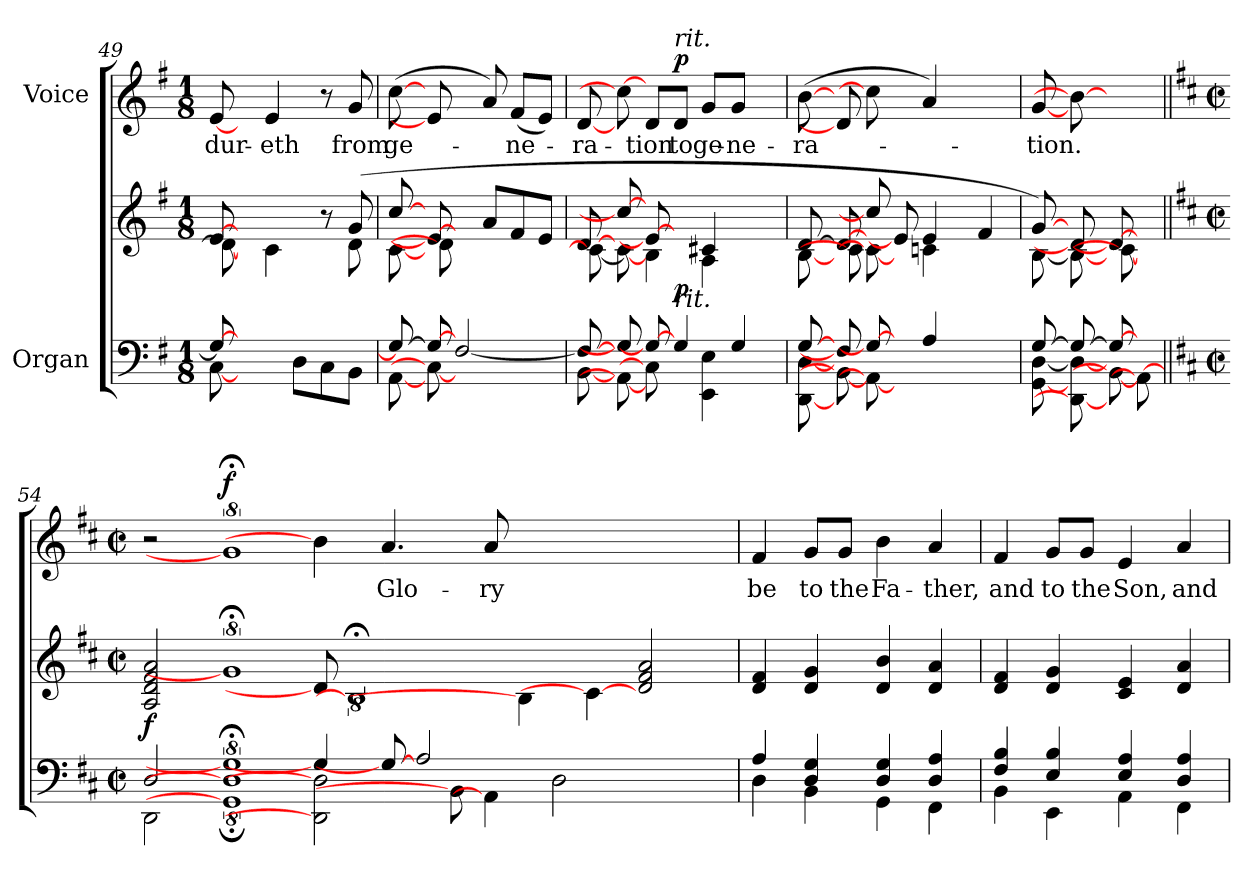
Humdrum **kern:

**kern	**kern	**dynam	**kern	**text	**dynam
*part2	*part2	*part2	*part1	*part1	*part1
*staff3	*staff2	*staff2/3	*staff1	*staff1	*staff1
*I"Organ	*	*	*I"Voice	*	*
*clefF4	*clefG2	*	*clefG2	*	*
*k[f#]	*k[f#]	*	*k[f#]	*	*
*G:	*G:	*	*G:	*	*
*M1/8	*M1/8	*	*M1/8	*	*
=49	=49	=49	=49	=49	=49
*^	*^	*	*	*	*
!	!	!	!	!	!	!LO:LY:b:color=#000000	!
8Gi/_>	[8Ci\	[8ei/	8di\_<	.	[8ei/	-dur-	.
2ryy	4ryy	4.ryy	8ryy	.	8ryy	.	.
!	!	!	!	!	!	!LO:LY:b:color=#000000	!
.	.	.	4ci\	.	4ei/	-eth	.
.	8Di\L	.	.	.	.	.	.
.	8Ci\	8r	8ryy	.	8r	.	.
!	!	!	!	!	!	!LO:LY:b:color=#000000	!
8ryy	8BBi\J	(8gi/	8di\	.	8gi/	from	.
=50	=50	=50	=50	=50	=50	=50	=50
!	!	!	!	!	!	!LO:LY:b:color=#000000	!
8Gi/_>	[8AAi\	[8cci/	[<8ci\	.	([8cci\	ge-	.
8Gi/_	8Ci\_	8ei/_	8di\]	.	8ei/]	.	.
[>2F#i/	2ryy	8ryy	2ryy	.	8ryy	.	.
.	.	8ai/L	.	.	8ai/)	.	.
!	!	!	!	!	!	!LO:LY:b:color=#000000	!
.	.	8f#i/	.	.	(8f#i/L	-ne-	.
.	.	8ei/J	.	.	8ei/J)	.	.
=51	=51	=51	=51	=51	=51	=51	=51
!	!	!	!	!	!	!LO:LY:b:color=#000000	!
8F#i/_>	[8BBi\	[8di/	8ci\_<	.	[8di/	-ra-	.
8Gi/]	8AAi\_	8cci/_	8ci\_	.	8cci\_	.	.
!	!	!	!	!	!	!LO:LY:b:color=#000000	!
8Gi/_	8Ci\]	8ei/_	4Bi\	.	8di/L	-tion	.
!	!	!	!	!	!LO:TX:a:i:t=rit.	!	!
!	!	!LO:TX:b:i:t=rit.	!	!	!	!	!
!	!	!	!	!	!	!LO:LY:b:color=#000000	!
4Gi/	8ryy	8ryy	.	p	8di/J	to	p
!	!	!	!	!	!	!LO:LY:b:color=#000000	!
.	4EEi\ 4Ei	4c#Xi/	4Ai\	.	8gi/L	ge-	.
!	!	!	!	!	!	!LO:LY:b:color=#000000	!
4Gi/	.	.	.	.	8gi/J	-ne-	.
.	8ryy	8ryy	8ryy	.	8ryy	.	.
=52	=52	=52	=52	=52	=52	=52	=52
!	!	!	!	!	!	!LO:LY:b:color=#000000	!
[8Gi/	[8DDi\ [8Di	[8di/	[8Bi\	.	([8bi\	-ra-	.
8F#i/]	8BBi\_	8di/_	8ci\]	.	8di/]	.	.
8Gi/_	8AAi\_	8cci/]	8ci\_	.	8cci\]	.	.
8ryy	4ryy	8ei/]	8ryy	.	8ryy	.	.
4Ai/	.	4ei/	4cni\	.	4ai/)	.	.
.	4.ryy	.	.	.	.	.	.
4ryy	.	4f#i/	4ryy	.	4ryy	.	.
=53	=53	=53	=53	=53	=53	=53	=53
!	!	!	!	!	!	!LO:LY:b:color=#000000	!
[8Gi/	[8GGi\ [8Di	[8gi/)	[8Bi\	.	[8gi/	-tion.	.
8Gi/_	8DDi\_ 8Di_	8di/]	8Bi\_	.	8bi\_	.	.
8Gi/_	8BBi\_	8di/_	8ci\_	.	4ryy	.	.
8ryy	8AAi\_	8ryy	8ryy	.	.	.	.
*	*	*v	*v	*	*	*	*
!!LO:LB:g=z
=54||	=54||	=54||	=54||	=54||	=54||	=54||
*k[f#c#]	*	*k[f#c#]	*	*k[f#c#]	*	*
*D:	*	*D:	*	*D:	*	*
*M2/2	*	*M2/2	*	*M2/2	*	*
*met(c|)	*	*met(c|)	*	*met(c|)	*	*
*	*	*MM152	*	*MM152	*	*
2Di/	2DDi\	2Ai/ 2di 2f#i 2ai	f	2r	.	.
8%5G;i/]	8%5GGi\]; 8%5Di];	8%5g;i/]	.	8%5g;i/]	.	f
4Gi/]	2DDi\] 2Di]	8di/]	.	4bi\]	.	.
.	.	8%5B;i\]	.	.	.	.
!	!	!	!	!	!LO:LY:b:color=#000000	!
8Gi/_	.	.	.	4.ai/	Glo-	.
2Ai/	.	.	.	.	.	.
.	8BBi\]	.	.	.	.	.
!	!	!	!	!	!LO:LY:b:color=#000000	!
.	4AAi\]	.	.	8ai/	-ry	.
.	.	4Bi\]	.	1ryy	.	.
4.ryy	2Di\	.	.	.	.	.
.	.	4ci\_	.	.	.	.
2ryy	.	2di/ 2f#i 2ai	.	.	.	.
.	4.ryy	.	.	.	.	.
=55	=55	=55	=55	=55	=55	=55
!	!	!	!	!	!LO:LY:b:color=#000000	!
4Ai/	4Di\	4di/ 4f#i	.	4f#i/	be	.
!	!	!	!	!	!LO:LY:b:color=#000000	!
4Di/ 4Gi	4BBi\	4di/ 4gi	.	8gi/L	to	.
!	!	!	!	!	!LO:LY:b:color=#000000	!
.	.	.	.	8gi/J	the	.
!	!	!	!	!	!LO:LY:b:color=#000000	!
4Di/ 4Gi	4GGi\	4di/ 4bi	.	4bi\	Fa-	.
!	!	!	!	!	!LO:LY:b:color=#000000	!
4Di/ 4Ai	4FF#i\	4di/ 4ai	.	4ai/	-ther,	.
=56	=56	=56	=56	=56	=56	=56
!	!	!	!	!	!LO:LY:b:color=#000000	!
4F#i/ 4Bi	4BBi\	4di/ 4f#i	.	4f#i/	and	.
!	!	!	!	!	!LO:LY:b:color=#000000	!
4Ei/ 4Bi	4EEi\	4di/ 4gi	.	8gi/L	to	.
!	!	!	!	!	!LO:LY:b:color=#000000	!
.	.	.	.	8gi/J	the	.
!	!	!	!	!	!LO:LY:b:color=#000000	!
4Ei/ 4Ai	4AAi\	4c#i/ 4ei	.	4ei/	Son,	.
!	!	!	!	!	!LO:LY:b:color=#000000	!
4Di/ 4Ai	4FF#i\	4di/ 4ai	.	4ai/	and	.
*v	*v	*	*	*	*	*
=	=	=	=	=	=
*-	*-	*-	*-	*-	*-
